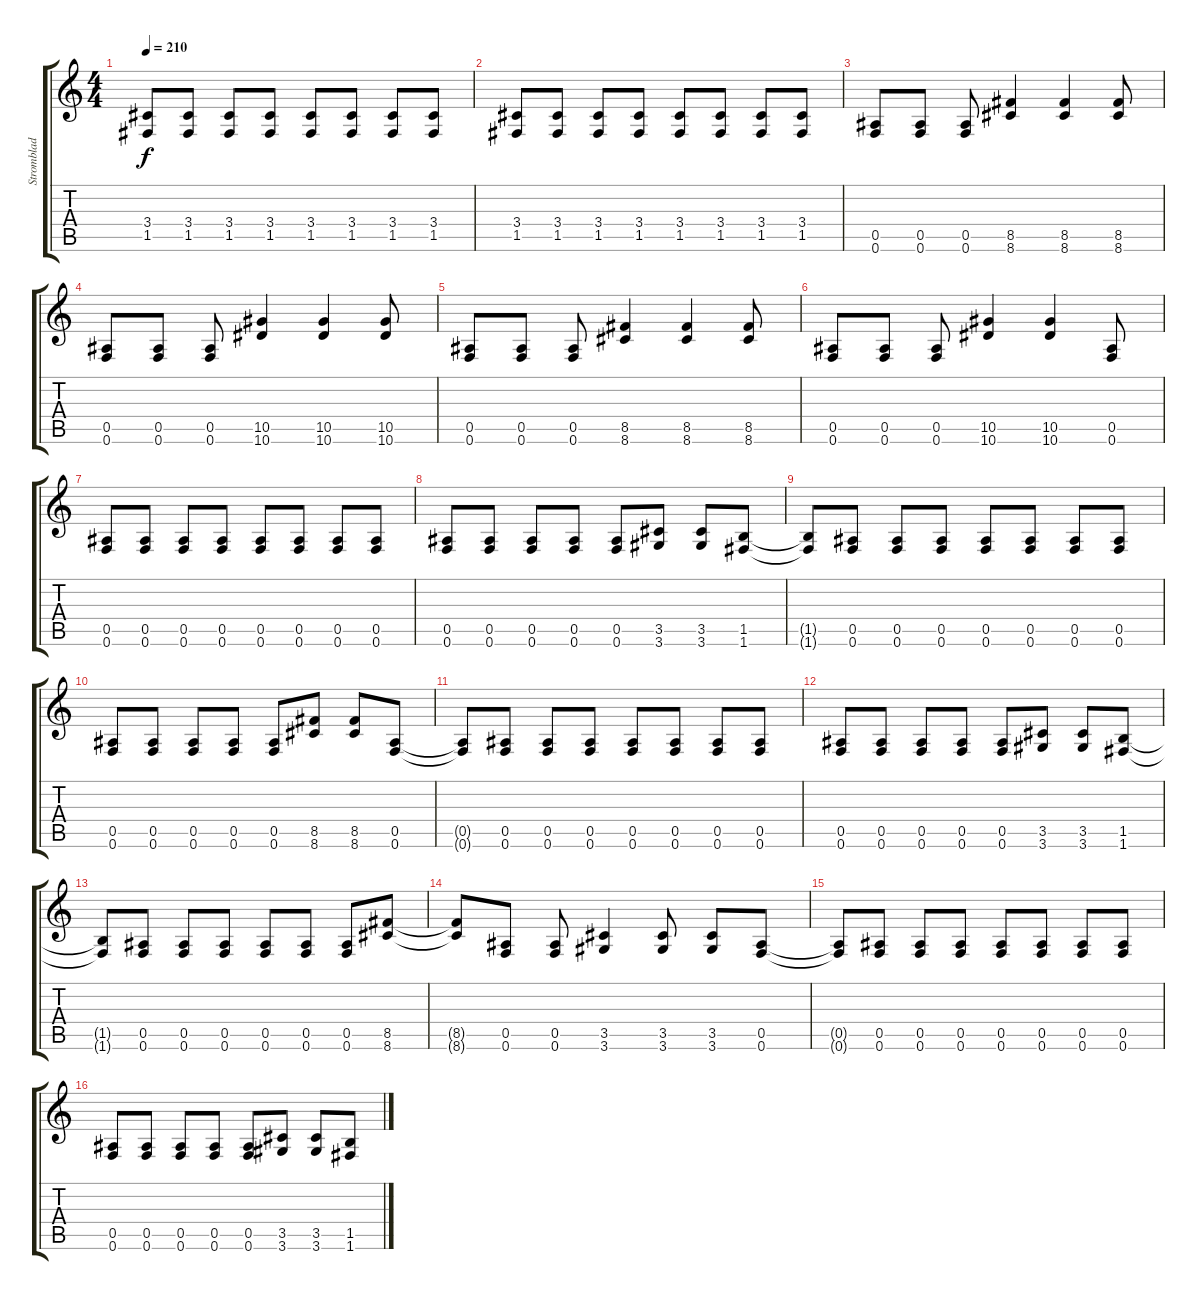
\track ("Stromblad" "Stromblad") {instrument distortionguitar}
\staff {score tabs}
\tuning (C4 G4 Eb3 Bb2 F2 Bb2) {hide}
\ts (4 4)
\tempo 210
\clef g2
\ks c
(3.4 1.5).8{dy f} (3.4 1.5).8 (3.4 1.5).8 (3.4 1.5).8 (3.4 1.5).8 (3.4 1.5).8 (3.4 1.5).8 (3.4 1.5).8 |
(3.4 1.5).8 (3.4 1.5).8 (3.4 1.5).8 (3.4 1.5).8 (3.4 1.5).8 (3.4 1.5).8 (3.4 1.5).8 (3.4 1.5).8 |
(0.5 0.6).8 (0.5 0.6).8 (0.5 0.6).8 (8.5 8.6).4 (8.5 8.6).4 (8.5 8.6).8 |
(0.5 0.6).8 (0.5 0.6).8 (0.5 0.6).8 (10.5 10.6).4 (10.5 10.6).4 (10.5 10.6).8 |
(0.5 0.6).8 (0.5 0.6).8 (0.5 0.6).8 (8.5 8.6).4 (8.5 8.6).4 (8.5 8.6).8 |
(0.5 0.6).8 (0.5 0.6).8 (0.5 0.6).8 (10.5 10.6).4 (10.5 10.6).4 (0.5 0.6).8 |
(0.5 0.6).8 (0.5 0.6).8 (0.5 0.6).8 (0.5 0.6).8 (0.5 0.6).8 (0.5 0.6).8 (0.5 0.6).8 (0.5 0.6).8 |
(0.5 0.6).8 (0.5 0.6).8 (0.5 0.6).8 (0.5 0.6).8 (0.5 0.6).8 (3.5 3.6).8 (3.5 3.6).8 (1.5 1.6).8 |
(1.5{t} 1.6{t}).8 (0.5 0.6).8 (0.5 0.6).8 (0.5 0.6).8 (0.5 0.6).8 (0.5 0.6).8 (0.5 0.6).8 (0.5 0.6).8 |
(0.5 0.6).8 (0.5 0.6).8 (0.5 0.6).8 (0.5 0.6).8 (0.5 0.6).8 (8.5 8.6).8 (8.5 8.6).8 (0.5 0.6).8 |
(0.5{t} 0.6{t}).8 (0.5 0.6).8 (0.5 0.6).8 (0.5 0.6).8 (0.5 0.6).8 (0.5 0.6).8 (0.5 0.6).8 (0.5 0.6).8 |
(0.5 0.6).8 (0.5 0.6).8 (0.5 0.6).8 (0.5 0.6).8 (0.5 0.6).8 (3.5 3.6).8 (3.5 3.6).8 (1.5 1.6).8 |
(1.5{t} 1.6{t}).8 (0.5 0.6).8 (0.5 0.6).8 (0.5 0.6).8 (0.5 0.6).8 (0.5 0.6).8 (0.5 0.6).8 (8.5 8.6).8 |
(8.5{t} 8.6{t}).8 (0.5 0.6).8 (0.5 0.6).8 (3.5 3.6).4 (3.5 3.6).8 (3.5 3.6).8 (0.5 0.6).8 |
(0.5{t} 0.6{t}).8 (0.5 0.6).8 (0.5 0.6).8 (0.5 0.6).8 (0.5 0.6).8 (0.5 0.6).8 (0.5 0.6).8 (0.5 0.6).8 |
(0.5 0.6).8 (0.5 0.6).8 (0.5 0.6).8 (0.5 0.6).8 (0.5 0.6).8 (3.5 3.6).8 (3.5 3.6).8 (1.5 1.6).8
